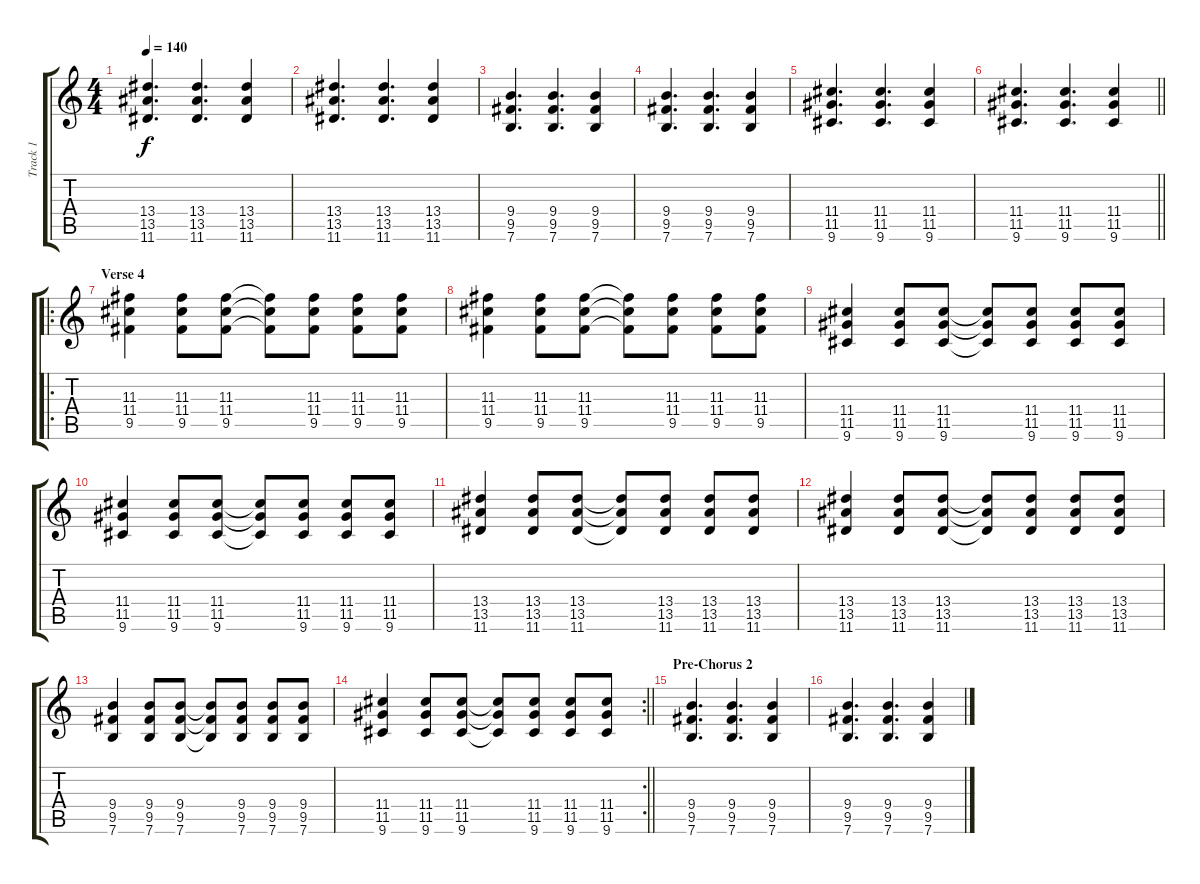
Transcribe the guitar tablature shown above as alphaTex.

\track ("Track 1" "Track 1") {instrument acousticguitarsteel}
\staff {score tabs}
\tuning (E4 B3 G3 D3 A2 E2) {hide}
\ts (4 4)
\tempo 140
\clef g2
\ks c
(13.4 13.5 11.6).4{d dy f} (13.4 13.5 11.6).4{d} (13.4 13.5 11.6).4 |
(13.4 13.5 11.6).4{d} (13.4 13.5 11.6).4{d} (13.4 13.5 11.6).4 |
(9.4 9.5 7.6).4{d} (9.4 9.5 7.6).4{d} (9.4 9.5 7.6).4 |
(9.4 9.5 7.6).4{d} (9.4 9.5 7.6).4{d} (9.4 9.5 7.6).4 |
(11.4 11.5 9.6).4{d} (11.4 11.5 9.6).4{d} (11.4 11.5 9.6).4 |
\barLineRight lightlight
(11.4 11.5 9.6).4{d} (11.4 11.5 9.6).4{d} (11.4 11.5 9.6).4 |
\ro
\section ("" "Verse 4")
(11.3 11.4 9.5).4 (11.3 11.4 9.5).8 (11.3 11.4 9.5).8 (11.3{t} 11.4{t} 9.5{t}).8 (11.3 11.4 9.5).8 (11.3 11.4 9.5).8 (11.3 11.4 9.5).8 |
(11.3 11.4 9.5).4 (11.3 11.4 9.5).8 (11.3 11.4 9.5).8 (11.3{t} 11.4{t} 9.5{t}).8 (11.3 11.4 9.5).8 (11.3 11.4 9.5).8 (11.3 11.4 9.5).8 |
(11.4 11.5 9.6).4 (11.4 11.5 9.6).8 (11.4 11.5 9.6).8 (11.4{t} 11.5{t} 9.6{t}).8 (11.4 11.5 9.6).8 (11.4 11.5 9.6).8 (11.4 11.5 9.6).8 |
(11.4 11.5 9.6).4 (11.4 11.5 9.6).8 (11.4 11.5 9.6).8 (11.4{t} 11.5{t} 9.6{t}).8 (11.4 11.5 9.6).8 (11.4 11.5 9.6).8 (11.4 11.5 9.6).8 |
(13.4 13.5 11.6).4 (13.4 13.5 11.6).8 (13.4 13.5 11.6).8 (13.4{t} 13.5{t} 11.6{t}).8 (13.4 13.5 11.6).8 (13.4 13.5 11.6).8 (13.4 13.5 11.6).8 |
(13.4 13.5 11.6).4 (13.4 13.5 11.6).8 (13.4 13.5 11.6).8 (13.4{t} 13.5{t} 11.6{t}).8 (13.4 13.5 11.6).8 (13.4 13.5 11.6).8 (13.4 13.5 11.6).8 |
(9.4 9.5 7.6).4 (9.4 9.5 7.6).8 (9.4 9.5 7.6).8 (9.4{t} 9.5{t} 7.6{t}).8 (9.4 9.5 7.6).8 (9.4 9.5 7.6).8 (9.4 9.5 7.6).8 |
\rc 2
\barLineRight lightlight
(11.4 11.5 9.6).4 (11.4 11.5 9.6).8 (11.4 11.5 9.6).8 (11.4{t} 11.5{t} 9.6{t}).8 (11.4 11.5 9.6).8 (11.4 11.5 9.6).8 (11.4 11.5 9.6).8 |
\section ("" "Pre-Chorus 2")
(9.4 9.5 7.6).4{d} (9.4 9.5 7.6).4{d} (9.4 9.5 7.6).4 |
(9.4 9.5 7.6).4{d} (9.4 9.5 7.6).4{d} (9.4 9.5 7.6).4
